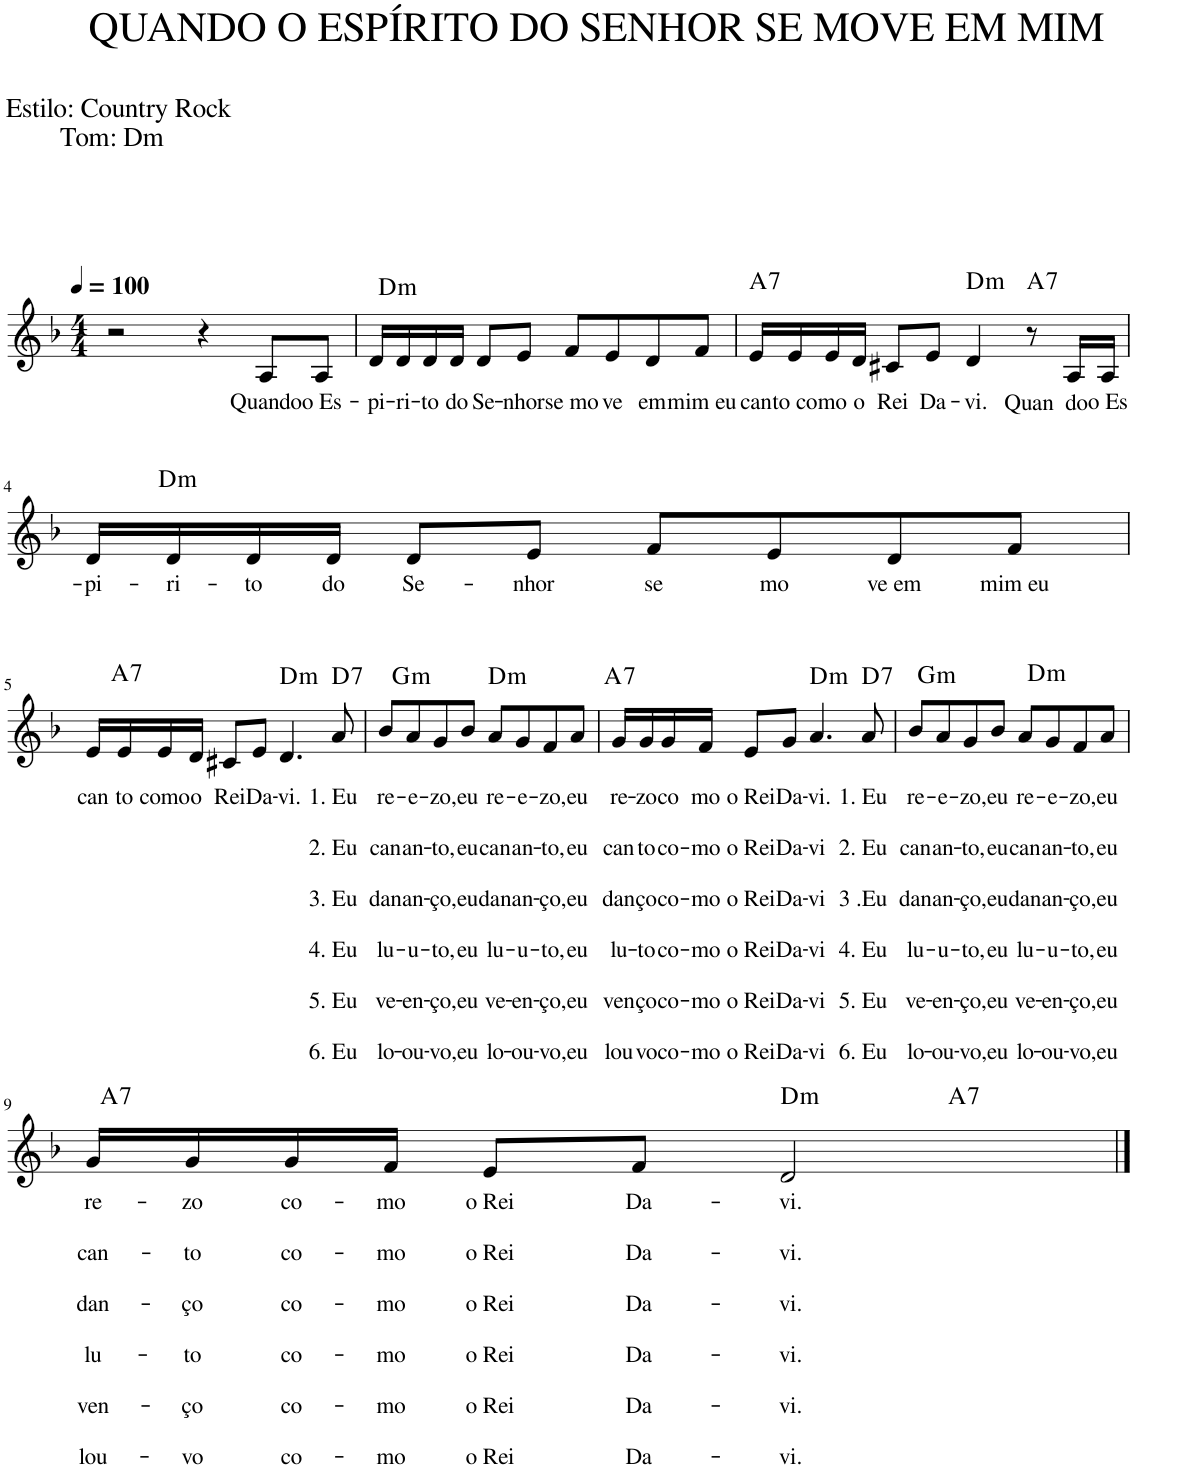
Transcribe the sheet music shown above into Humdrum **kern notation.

**kern	**text	**text	**text	**text	**text	**text	**text	**text	**text	**text	**text	**harte
*part1	*part1	*part1	*part1	*part1	*part1	*part1	*part1	*part1	*part1	*part1	*part1	*part1
*staff1	*staff1	*staff1	*staff1	*staff1	*staff1	*staff1	*staff1	*staff1	*staff1	*staff1	*staff1	*
*I"Voz	*	*	*	*	*	*	*	*	*	*	*	*
*clefG2	*	*	*	*	*	*	*	*	*	*	*	*
*k[b-]	*	*	*	*	*	*	*	*	*	*	*	*
*M4/4	*	*	*	*	*	*	*	*	*	*	*	*
=1	=1	=1	=1	=1	=1	=1	=1	=1	=1	=1	=1	=1
2r	.	.	.	.	.	.	.	.	.	.	.	.
4r	.	.	.	.	.	.	.	.	.	.	.	.
!	!LO:LY:b	!	!	!	!	!	!	!	!	!	!	!
8A/L	Quando	.	.	.	.	.	.	.	.	.	.	.
!	!LO:LY:b	!	!	!	!	!	!	!	!	!	!	!
8A/J	o Es-	.	.	.	.	.	.	.	.	.	.	.
=2	=2	=2	=2	=2	=2	=2	=2	=2	=2	=2	=2	=2
!	!LO:LY:b	!	!	!	!	!	!	!	!	!	!	!LO:H:kt=m
16d/LL	pi-	.	.	.	.	.	.	.	.	.	.	D:min
!	!LO:LY:b	!	!	!	!	!	!	!	!	!	!	!
16d/	-ri-	.	.	.	.	.	.	.	.	.	.	.
!	!LO:LY:b	!	!	!	!	!	!	!	!	!	!	!
16d/	-to	.	.	.	.	.	.	.	.	.	.	.
!	!LO:LY:b	!	!	!	!	!	!	!	!	!	!	!
16d/JJ	do	.	.	.	.	.	.	.	.	.	.	.
!	!LO:LY:b	!	!	!	!	!	!	!	!	!	!	!
8d/L	Se-	.	.	.	.	.	.	.	.	.	.	.
!	!LO:LY:b	!	!	!	!	!	!	!	!	!	!	!
8e/J	-nhor	.	.	.	.	.	.	.	.	.	.	.
!	!LO:LY:b	!	!	!	!	!	!	!	!	!	!	!
8f/L	se mo-	.	.	.	.	.	.	.	.	.	.	.
!	!LO:LY:b	!	!	!	!	!	!	!	!	!	!	!
8e/	-ve	.	.	.	.	.	.	.	.	.	.	.
!	!LO:LY:b	!	!	!	!	!	!	!	!	!	!	!
8d/	em	.	.	.	.	.	.	.	.	.	.	.
!	!LO:LY:b	!	!	!	!	!	!	!	!	!	!	!
8f/J	mim eu	.	.	.	.	.	.	.	.	.	.	.
=3	=3	=3	=3	=3	=3	=3	=3	=3	=3	=3	=3	=3
!	!LO:LY:b	!	!	!	!	!	!	!	!	!	!	!LO:H:kt=7
16e/LL	can-	.	.	.	.	.	.	.	.	.	.	A:7
!	!LO:LY:b	!	!	!	!	!	!	!	!	!	!	!
16e/	-to co-	.	.	.	.	.	.	.	.	.	.	.
!	!LO:LY:b	!	!	!	!	!	!	!	!	!	!	!
16e/	-mo-	.	.	.	.	.	.	.	.	.	.	.
!	!LO:LY:b	!	!	!	!	!	!	!	!	!	!	!
16d/JJ	-o	.	.	.	.	.	.	.	.	.	.	.
!	!LO:LY:b	!	!	!	!	!	!	!	!	!	!	!
8c#X/L	Rei	.	.	.	.	.	.	.	.	.	.	.
!	!LO:LY:b	!	!	!	!	!	!	!	!	!	!	!
8e/J	Da-	.	.	.	.	.	.	.	.	.	.	.
!	!LO:LY:b	!	!	!	!	!	!	!	!	!	!	!LO:H:kt=m
4d/	-vi.	.	.	.	.	.	.	.	.	.	.	D:min
!	!	!	!	!	!	!	!	!	!	!	!	!LO:H:kt=7
8r	.	.	.	.	.	.	.	.	.	.	.	A:7
!	!LO:LY:b	!	!	!	!	!	!	!	!	!	!	!
16A/LL	Quan do	.	.	.	.	.	.	.	.	.	.	.
!	!LO:LY:b	!	!	!	!	!	!	!	!	!	!	!
16A/JJ	o Es-	.	.	.	.	.	.	.	.	.	.	.
!!LO:LB:g=z
=4	=4	=4	=4	=4	=4	=4	=4	=4	=4	=4	=4	=4
!	!LO:LY:b	!	!	!	!	!	!	!	!	!	!	!
16d/LL	-pi-	.	.	.	.	.	.	.	.	.	.	.
!	!LO:LY:b	!	!	!	!	!	!	!	!	!	!	!LO:H:kt=m
16d/	-ri-	.	.	.	.	.	.	.	.	.	.	D:min
!	!LO:LY:b	!	!	!	!	!	!	!	!	!	!	!
16d/	-to	.	.	.	.	.	.	.	.	.	.	.
!	!LO:LY:b	!	!	!	!	!	!	!	!	!	!	!
16d/JJ	do	.	.	.	.	.	.	.	.	.	.	.
!	!LO:LY:b	!	!	!	!	!	!	!	!	!	!	!
8d/L	Se-	.	.	.	.	.	.	.	.	.	.	.
!	!LO:LY:b	!	!	!	!	!	!	!	!	!	!	!
8e/J	-nhor	.	.	.	.	.	.	.	.	.	.	.
!	!LO:LY:b	!	!	!	!	!	!	!	!	!	!	!
8f/L	se	.	.	.	.	.	.	.	.	.	.	.
!	!LO:LY:b	!	!	!	!	!	!	!	!	!	!	!
8e/	mo	.	.	.	.	.	.	.	.	.	.	.
!	!LO:LY:b	!	!	!	!	!	!	!	!	!	!	!
8d/	ve em	.	.	.	.	.	.	.	.	.	.	.
!	!LO:LY:b	!	!	!	!	!	!	!	!	!	!	!
8f/J	mim eu	.	.	.	.	.	.	.	.	.	.	.
!!LO:LB:g=z
=5	=5	=5	=5	=5	=5	=5	=5	=5	=5	=5	=5	=5
!	!LO:LY:b	!	!	!	!	!	!	!	!	!	!	!
16e/LL	can-	.	.	.	.	.	.	.	.	.	.	.
!	!LO:LY:b	!	!	!	!	!	!	!	!	!	!	!LO:H:kt=7
16e/	-to	.	.	.	.	.	.	.	.	.	.	A:7
!	!LO:LY:b	!	!	!	!	!	!	!	!	!	!	!
16e/	como	.	.	.	.	.	.	.	.	.	.	.
!	!LO:LY:b	!	!	!	!	!	!	!	!	!	!	!
16d/JJ	o	.	.	.	.	.	.	.	.	.	.	.
!	!LO:LY:b	!	!	!	!	!	!	!	!	!	!	!
8c#X/L	Rei	.	.	.	.	.	.	.	.	.	.	.
!	!LO:LY:b	!	!	!	!	!	!	!	!	!	!	!
8e/J	Da-	.	.	.	.	.	.	.	.	.	.	.
!	!LO:LY:b	!	!	!	!	!	!	!	!	!	!	!LO:H:kt=m
4.d/	-vi.	.	.	.	.	.	.	.	.	.	.	D:min
!	!LO:LY:b	!	!LO:LY:b	!	!LO:LY:b	!	!LO:LY:b	!	!LO:LY:b	!	!LO:LY:b	!LO:H:kt=7
8a/	1. Eu	.	2. Eu	.	3. Eu	.	4. Eu	.	5. Eu	.	6. Eu	D:7
=6	=6	=6	=6	=6	=6	=6	=6	=6	=6	=6	=6	=6
!	!LO:LY:b	!	!LO:LY:b	!	!LO:LY:b	!	!LO:LY:b	!	!LO:LY:b	!	!LO:LY:b	!LO:H:kt=m
8b-/L	re-	.	can-	.	dan-	.	lu-	.	ve-	.	lo-	G:min
!	!LO:LY:b	!	!LO:LY:b	!	!LO:LY:b	!	!LO:LY:b	!	!LO:LY:b	!	!LO:LY:b	!
8a/	-e-	.	-an-	.	-an-	.	-u-	.	-en-	.	-ou-	.
!	!LO:LY:b	!	!LO:LY:b	!	!LO:LY:b	!	!LO:LY:b	!	!LO:LY:b	!	!LO:LY:b	!
8g/	-zo,	.	-to,	.	-ço,	.	-to,	.	-ço,	.	-vo,	.
!	!LO:LY:b	!	!LO:LY:b	!	!LO:LY:b	!	!LO:LY:b	!	!LO:LY:b	!	!LO:LY:b	!
8b-/J	eu	.	eu	.	eu	.	eu	.	eu	.	eu	.
!	!LO:LY:b	!	!LO:LY:b	!	!LO:LY:b	!	!LO:LY:b	!	!LO:LY:b	!	!LO:LY:b	!LO:H:kt=m
8a/L	re-	.	can-	.	dan-	.	lu-	.	ve-	.	lo-	D:min
!	!LO:LY:b	!	!LO:LY:b	!	!LO:LY:b	!	!LO:LY:b	!	!LO:LY:b	!	!LO:LY:b	!
8g/	-e-	.	-an-	.	-an-	.	-u-	.	-en-	.	-ou-	.
!	!LO:LY:b	!	!LO:LY:b	!	!LO:LY:b	!	!LO:LY:b	!	!LO:LY:b	!	!LO:LY:b	!
8f/	-zo,	.	-to,	.	-ço,	.	-to,	.	-ço,	.	-vo,	.
!	!LO:LY:b	!	!LO:LY:b	!	!LO:LY:b	!	!LO:LY:b	!	!LO:LY:b	!	!LO:LY:b	!
8a/J	eu	.	eu	.	eu	.	eu	.	eu	.	eu	.
=7	=7	=7	=7	=7	=7	=7	=7	=7	=7	=7	=7	=7
!	!LO:LY:b	!	!LO:LY:b	!	!LO:LY:b	!	!LO:LY:b	!	!LO:LY:b	!	!LO:LY:b	!LO:H:kt=7
16g/LL	re-	.	can-	.	dan-	.	lu-	.	ven-	.	lou-	A:7
!	!LO:LY:b	!	!LO:LY:b	!	!LO:LY:b	!	!LO:LY:b	!	!LO:LY:b	!	!LO:LY:b	!
16g/	-zo	.	-to	.	-ço	.	-to	.	-ço	.	-vo	.
!	!LO:LY:b	!	!LO:LY:b	!	!LO:LY:b	!	!LO:LY:b	!	!LO:LY:b	!	!LO:LY:b	!
16g/	co-	.	co-	.	co-	.	co-	.	co-	.	co-	.
!	!LO:LY:b	!	!LO:LY:b	!	!LO:LY:b	!	!LO:LY:b	!	!LO:LY:b	!	!LO:LY:b	!
16f/JJ	-mo	.	-mo	.	-mo	.	-mo	.	-mo	.	-mo	.
!	!LO:LY:b	!	!LO:LY:b	!	!LO:LY:b	!	!LO:LY:b	!	!LO:LY:b	!	!LO:LY:b	!
8e/L	o Rei	.	o Rei	.	o Rei	.	o Rei	.	o Rei	.	o Rei	.
!	!LO:LY:b	!	!LO:LY:b	!	!LO:LY:b	!	!LO:LY:b	!	!LO:LY:b	!	!LO:LY:b	!
8g/J	Da-	.	Da-	.	Da-	.	Da-	.	Da-	.	Da-	.
!	!LO:LY:b	!	!LO:LY:b	!	!LO:LY:b	!	!LO:LY:b	!	!LO:LY:b	!	!LO:LY:b	!LO:H:kt=m
4.a/	-vi.	.	-vi	.	-vi	.	-vi	.	-vi	.	-vi	D:min
!	!LO:LY:b	!	!LO:LY:b	!	!LO:LY:b	!	!LO:LY:b	!	!LO:LY:b	!	!LO:LY:b	!LO:H:kt=7
8a/	1. Eu	.	2. Eu	.	3 .Eu	.	4. Eu	.	5. Eu	.	6. Eu	D:7
=8	=8	=8	=8	=8	=8	=8	=8	=8	=8	=8	=8	=8
!	!LO:LY:b	!	!LO:LY:b	!	!LO:LY:b	!	!LO:LY:b	!	!LO:LY:b	!	!LO:LY:b	!LO:H:kt=m
8b-/L	re-	.	can-	.	dan-	.	lu-	.	ve-	.	lo-	G:min
!	!LO:LY:b	!	!LO:LY:b	!	!LO:LY:b	!	!LO:LY:b	!	!LO:LY:b	!	!LO:LY:b	!
8a/	-e-	.	-an-	.	-an-	.	-u-	.	-en-	.	-ou-	.
!	!LO:LY:b	!	!LO:LY:b	!	!LO:LY:b	!	!LO:LY:b	!	!LO:LY:b	!	!LO:LY:b	!
8g/	-zo,	.	-to,	.	-ço,	.	-to,	.	-ço,	.	-vo,	.
!	!LO:LY:b	!	!LO:LY:b	!	!LO:LY:b	!	!LO:LY:b	!	!LO:LY:b	!	!LO:LY:b	!
8b-/J	eu	.	eu	.	eu	.	eu	.	eu	.	eu	.
!	!LO:LY:b	!	!LO:LY:b	!	!LO:LY:b	!	!LO:LY:b	!	!LO:LY:b	!	!LO:LY:b	!LO:H:kt=m
8a/L	re-	.	can-	.	dan-	.	lu-	.	ve-	.	lo-	D:min
!	!LO:LY:b	!	!LO:LY:b	!	!LO:LY:b	!	!LO:LY:b	!	!LO:LY:b	!	!LO:LY:b	!
8g/	-e-	.	-an-	.	-an-	.	-u-	.	-en-	.	-ou-	.
!	!LO:LY:b	!	!LO:LY:b	!	!LO:LY:b	!	!LO:LY:b	!	!LO:LY:b	!	!LO:LY:b	!
8f/	-zo,	.	-to,	.	-ço,	.	-to,	.	-ço,	.	-vo,	.
!	!LO:LY:b	!	!LO:LY:b	!	!LO:LY:b	!	!LO:LY:b	!	!LO:LY:b	!	!LO:LY:b	!
8a/J	eu	.	eu	.	eu	.	eu	.	eu	.	eu	.
!!LO:LB:g=z
=9	=9	=9	=9	=9	=9	=9	=9	=9	=9	=9	=9	=9
!	!LO:LY:b	!	!LO:LY:b	!	!LO:LY:b	!	!LO:LY:b	!	!LO:LY:b	!	!LO:LY:b	!LO:H:kt=7
*^	*	*	*	*	*	*	*	*	*	*	*	*
16g/LL	2.ryy	re-	.	can-	.	dan-	.	lu-	.	ven-	.	lou-	A:7
!	!	!LO:LY:b	!	!LO:LY:b	!	!LO:LY:b	!	!LO:LY:b	!	!LO:LY:b	!	!LO:LY:b	!
16g/	.	-zo	.	-to	.	-ço	.	-to	.	-ço	.	-vo	.
!	!	!LO:LY:b	!	!LO:LY:b	!	!LO:LY:b	!	!LO:LY:b	!	!LO:LY:b	!	!LO:LY:b	!
16g/	.	co-	.	co-	.	co-	.	co-	.	co-	.	co-	.
!	!	!LO:LY:b	!	!LO:LY:b	!	!LO:LY:b	!	!LO:LY:b	!	!LO:LY:b	!	!LO:LY:b	!
16f/JJ	.	-mo	.	-mo	.	-mo	.	-mo	.	-mo	.	-mo	.
!	!	!LO:LY:b	!	!LO:LY:b	!	!LO:LY:b	!	!LO:LY:b	!	!LO:LY:b	!	!LO:LY:b	!
8e/L	.	o Rei	.	o Rei	.	o Rei	.	o Rei	.	o Rei	.	o Rei	.
!	!	!LO:LY:b	!	!LO:LY:b	!	!LO:LY:b	!	!LO:LY:b	!	!LO:LY:b	!	!LO:LY:b	!
8f/J	.	Da-	.	Da-	.	Da-	.	Da-	.	Da-	.	Da-	.
!	!	!LO:LY:b	!	!LO:LY:b	!	!LO:LY:b	!	!LO:LY:b	!	!LO:LY:b	!	!LO:LY:b	!LO:H:kt=m
2d/	.	-vi.	.	-vi.	.	-vi.	.	-vi.	.	-vi.	.	-vi.	D:min
!	!	!	!	!	!	!	!	!	!	!	!	!	!LO:H:kt=7
.	4ryy	.	.	.	.	.	.	.	.	.	.	.	A:7
*v	*v	*	*	*	*	*	*	*	*	*	*	*	*
==	==	==	==	==	==	==	==	==	==	==	==	==
*-	*-	*-	*-	*-	*-	*-	*-	*-	*-	*-	*-	*-
